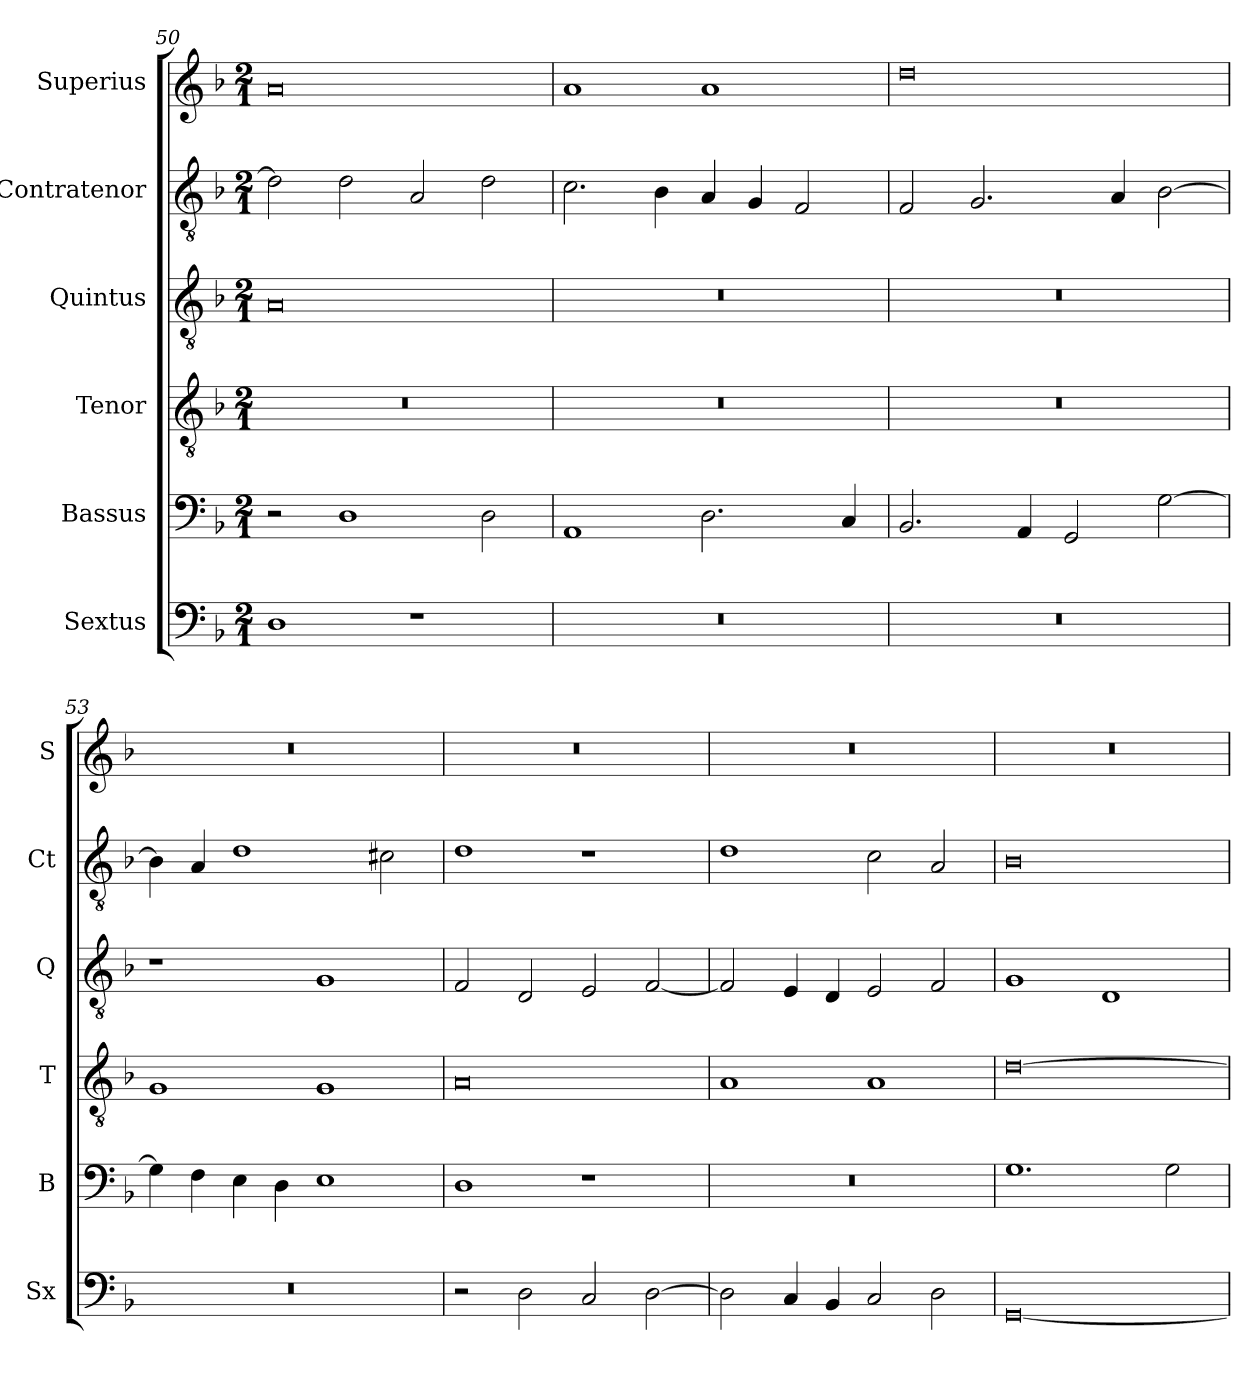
**kern	**kern	**kern	**kern	**kern	**kern
*part6	*part5	*part4	*part3	*part2	*part1
*staff6	*staff5	*staff4	*staff3	*staff2	*staff1
*I"Sextus	*I"Bassus	*I"Tenor	*I"Quintus	*I"Contratenor	*I"Superius
*I'Sx	*I'B	*I'T	*I'Q	*I'Ct	*I'S
*clefF4	*clefF4	*clefGv2	*clefGv2	*clefGv2	*clefG2
*k[b-]	*k[b-]	*k[b-]	*k[b-]	*k[b-]	*k[b-]
*M2/1	*M2/1	*M2/1	*M2/1	*M2/1	*M2/1
=50	=50	=50	=50	=50	=50
1D	2r	0r	0A	2d\]	0a
.	1D	.	.	2d\	.
1r	.	.	.	2A/	.
.	2D\	.	.	2d\	.
=51	=51	=51	=51	=51	=51
0r	1AA	0r	0r	2.c\	1a
.	.	.	.	4B-\	.
.	2.D\	.	.	4A/	1a
.	.	.	.	4G/	.
.	.	.	.	2F/	.
.	4C/	.	.	.	.
=52	=52	=52	=52	=52	=52
0r	2.BB-/	0r	0r	2F/	0dd
.	.	.	.	2.G/	.
.	4AA/	.	.	.	.
.	2GG/	.	.	.	.
.	.	.	.	4A/	.
.	[2G\	.	.	[2B-\	.
=53	=53	=53	=53	=53	=53
0r	4G\]	1G	1r	4B-\]	0r
.	4F\	.	.	4A/	.
.	4E\	.	.	1d	.
.	4D\	.	.	.	.
.	1E	1G	1G	.	.
.	.	.	.	2c#X\	.
=54	=54	=54	=54	=54	=54
2r	1D	0A	2F/	1d	0r
2D\	.	.	2D/	.	.
2C/	1r	.	2E/	1r	.
[2D\	.	.	[2F/	.	.
=55	=55	=55	=55	=55	=55
2D\]	0r	1A	2F/]	1d	0r
4C/	.	.	4E/	.	.
4BB-/	.	.	4D/	.	.
2C/	.	1A	2E/	2c\	.
2D\	.	.	2F/	2A/	.
=56	=56	=56	=56	=56	=56
[0GG	1.G	[0d	1G	0B-	0r
.	.	.	1D	.	.
.	2G\	.	.	.	.
=	=	=	=	=	=
*-	*-	*-	*-	*-	*-
